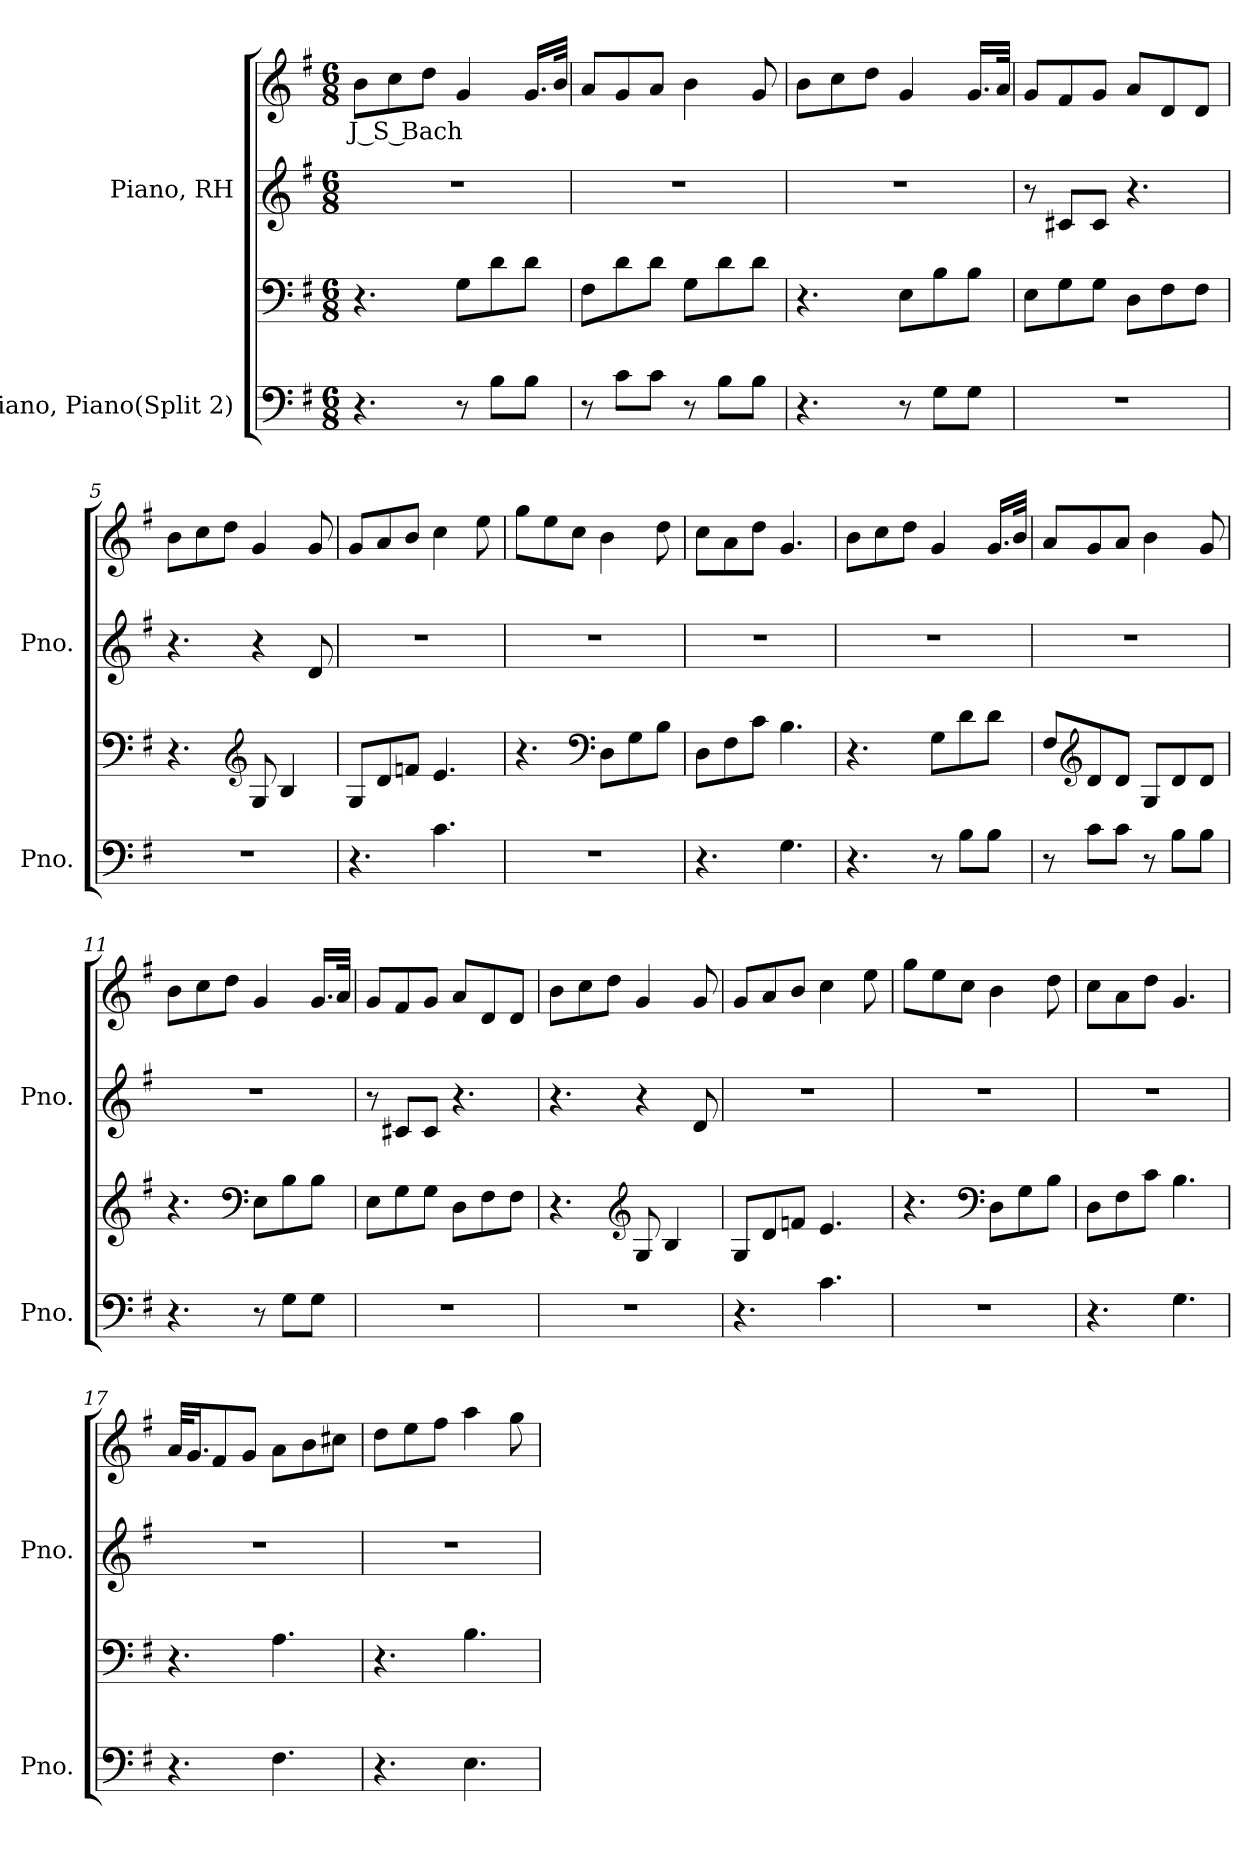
**kern	**kern	**kern	**kern	**text
*part2	*part2	*part1	*part1	*part1
*staff4	*staff3	*staff2	*staff1	*staff1
*I"Piano, Piano(Split 2)	*	*I"Piano, RH	*	*
*I'Pno.	*	*I'Pno.	*	*
*clefF4	*clefF4	*clefG2	*clefG2	*
*k[f#]	*k[f#]	*k[f#]	*k[f#]	*
*M6/8	*M6/8	*M6/8	*M6/8	*
*MM150	*MM150	*MM150	*MM150	*
=1	=1	=1	=1	=1
!	!	!	!	!LO:LY:b
4.r	4.r	2.r	8b\L	J S Bach
.	.	.	8cc\	.
.	.	.	8dd\J	.
8r	8G\L	.	4g/	.
8B\L	8d\	.	.	.
8B\J	8d\J	.	16.g/LL	.
.	.	.	32b/JJk	.
=2	=2	=2	=2	=2
8r	8F#\L	2.r	8a/L	.
8c\L	8d\	.	8g/	.
8c\J	8d\J	.	8a/J	.
8r	8G\L	.	4b\	.
8B\L	8d\	.	.	.
8B\J	8d\J	.	8g/	.
=3	=3	=3	=3	=3
4.r	4.r	2.r	8b\L	.
.	.	.	8cc\	.
.	.	.	8dd\J	.
8r	8E\L	.	4g/	.
8G\L	8B\	.	.	.
8G\J	8B\J	.	16.g/LL	.
.	.	.	32a/JJk	.
!!LO:LB:g=z
=4	=4	=4	=4	=4
2.r	8E\L	8r	8g/L	.
.	8G\	8c#X/L	8f#/	.
.	8G\J	8c#/J	8g/J	.
.	8D\L	4.r	8a/L	.
.	8F#\	.	8d/	.
.	8F#\J	.	8d/J	.
=5	=5	=5	=5	=5
2.r	4.r	4.r	8b\L	.
.	.	.	8cc\	.
.	.	.	8dd\J	.
*	*clefG2	*	*	*
.	8G/	4r	4g/	.
.	4B/	.	.	.
.	.	8d/	8g/	.
=6	=6	=6	=6	=6
4.r	8G/L	2.r	8g/L	.
.	8d/	.	8a/	.
.	8fn/J	.	8b/J	.
4.c\	4.e/	.	4cc\	.
.	.	.	8ee\	.
=7	=7	=7	=7	=7
2.r	4.r	2.r	8gg\L	.
.	.	.	8ee\	.
.	.	.	8cc\J	.
*	*clefF4	*	*	*
.	8D\L	.	4b\	.
.	8G\	.	.	.
.	8B\J	.	8dd\	.
=8	=8	=8	=8	=8
4.r	8D\L	2.r	8cc\L	.
.	8F#\	.	8a\	.
.	8c\J	.	8dd\J	.
4.G\	4.B\	.	4.g/	.
!!LO:LB:g=z
=9	=9	=9	=9	=9
4.r	4.r	2.r	8b\L	.
.	.	.	8cc\	.
.	.	.	8dd\J	.
8r	8G\L	.	4g/	.
8B\L	8d\	.	.	.
8B\J	8d\J	.	16.g/LL	.
.	.	.	32b/JJk	.
=10	=10	=10	=10	=10
8r	8F#/L	2.r	8a/L	.
*	*clefG2	*	*	*
8c\L	8d/	.	8g/	.
8c\J	8d/J	.	8a/J	.
8r	8G/L	.	4b\	.
8B\L	8d/	.	.	.
8B\J	8d/J	.	8g/	.
=11	=11	=11	=11	=11
4.r	4.r	2.r	8b\L	.
.	.	.	8cc\	.
.	.	.	8dd\J	.
*	*clefF4	*	*	*
8r	8E\L	.	4g/	.
8G\L	8B\	.	.	.
8G\J	8B\J	.	16.g/LL	.
.	.	.	32a/JJk	.
=12	=12	=12	=12	=12
2.r	8E\L	8r	8g/L	.
.	8G\	8c#X/L	8f#/	.
.	8G\J	8c#/J	8g/J	.
.	8D\L	4.r	8a/L	.
.	8F#\	.	8d/	.
.	8F#\J	.	8d/J	.
!!LO:PB:g=z
=13	=13	=13	=13	=13
2.r	4.r	4.r	8b\L	.
.	.	.	8cc\	.
.	.	.	8dd\J	.
*	*clefG2	*	*	*
.	8G/	4r	4g/	.
.	4B/	.	.	.
.	.	8d/	8g/	.
=14	=14	=14	=14	=14
4.r	8G/L	2.r	8g/L	.
.	8d/	.	8a/	.
.	8fn/J	.	8b/J	.
4.c\	4.e/	.	4cc\	.
.	.	.	8ee\	.
=15	=15	=15	=15	=15
2.r	4.r	2.r	8gg\L	.
.	.	.	8ee\	.
.	.	.	8cc\J	.
*	*clefF4	*	*	*
.	8D\L	.	4b\	.
.	8G\	.	.	.
.	8B\J	.	8dd\	.
=16	=16	=16	=16	=16
4.r	8D\L	2.r	8cc\L	.
.	8F#\	.	8a\	.
.	8c\J	.	8dd\J	.
4.G\	4.B\	.	4.g/	.
=17	=17	=17	=17	=17
4.r	4.r	2.r	32a/KLL	.
.	.	.	16.g/J	.
.	.	.	8f#/	.
.	.	.	8g/J	.
4.F#\	4.A\	.	8a\L	.
.	.	.	8b\	.
.	.	.	8cc#X\J	.
=18	=18	=18	=18	=18
4.r	4.r	2.r	8dd\L	.
.	.	.	8ee\	.
.	.	.	8ff#\J	.
4.E\	4.B\	.	4aa\	.
.	.	.	8gg\	.
=	=	=	=	=
*-	*-	*-	*-	*-
